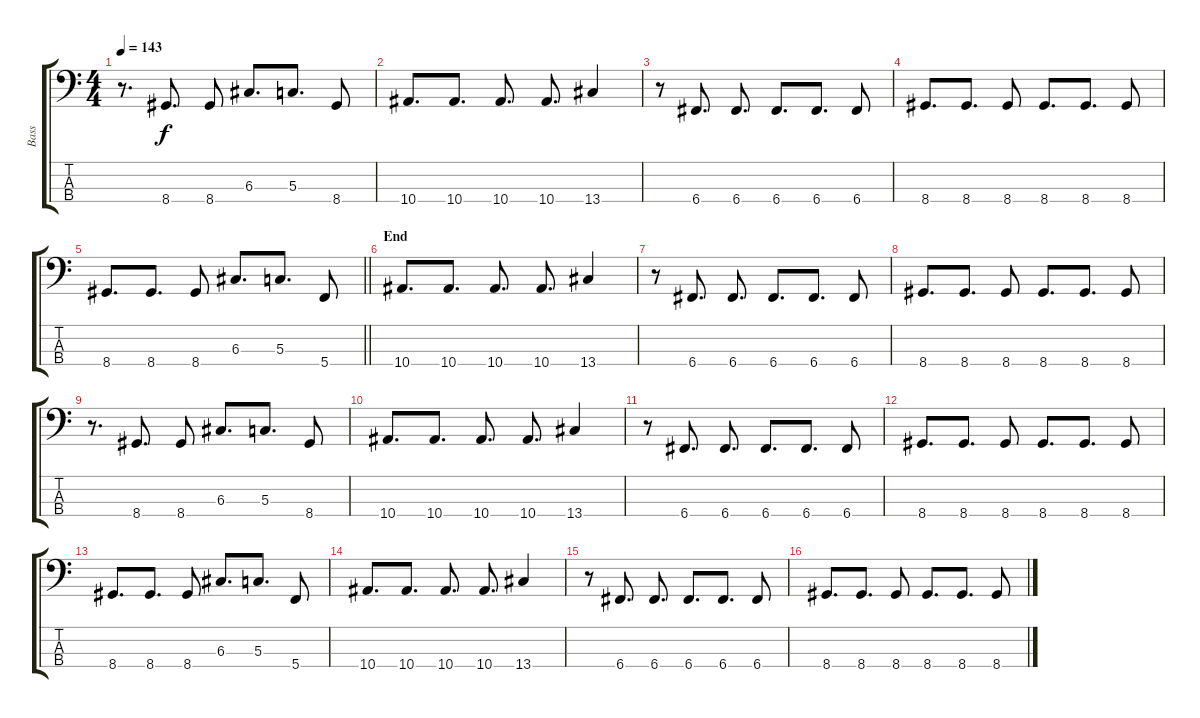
\track ("Bass" "Bass") {instrument electricbassfinger}
\staff {score tabs}
\tuning (F2 C2 G1 C1) {hide}
\ts (4 4)
\tempo 143
\clef f4
\ks c
r.8{d dy f} 8.4.8{d} 8.4.8 6.3.8{d} 5.3.8{d} 8.4.8 |
10.4.8{d} 10.4.8{d} 10.4.8{d} 10.4.8{d} 13.4.4 |
r.8 6.4.8{d} 6.4.8{d} 6.4.8{d} 6.4.8{d} 6.4.8 |
8.4.8{d} 8.4.8{d} 8.4.8 8.4.8{d} 8.4.8{d} 8.4.8 |
\barLineRight lightlight
8.4.8{d} 8.4.8{d} 8.4.8 6.3.8{d} 5.3.8{d} 5.4.8 |
\section ("" "End")
10.4.8{d} 10.4.8{d} 10.4.8{d} 10.4.8{d} 13.4.4 |
r.8 6.4.8{d} 6.4.8{d} 6.4.8{d} 6.4.8{d} 6.4.8 |
8.4.8{d} 8.4.8{d} 8.4.8 8.4.8{d} 8.4.8{d} 8.4.8 |
r.8{d} 8.4.8{d} 8.4.8 6.3.8{d} 5.3.8{d} 8.4.8 |
10.4.8{d} 10.4.8{d} 10.4.8{d} 10.4.8{d} 13.4.4 |
r.8 6.4.8{d} 6.4.8{d} 6.4.8{d} 6.4.8{d} 6.4.8 |
8.4.8{d} 8.4.8{d} 8.4.8 8.4.8{d} 8.4.8{d} 8.4.8 |
8.4.8{d} 8.4.8{d} 8.4.8 6.3.8{d} 5.3.8{d} 5.4.8 |
10.4.8{d volume 8} 10.4.8{d} 10.4.8{d} 10.4.8{d} 13.4.4 |
r.8 6.4.8{d} 6.4.8{d} 6.4.8{d} 6.4.8{d} 6.4.8 |
8.4.8{d} 8.4.8{d} 8.4.8 8.4.8{d} 8.4.8{d} 8.4.8
